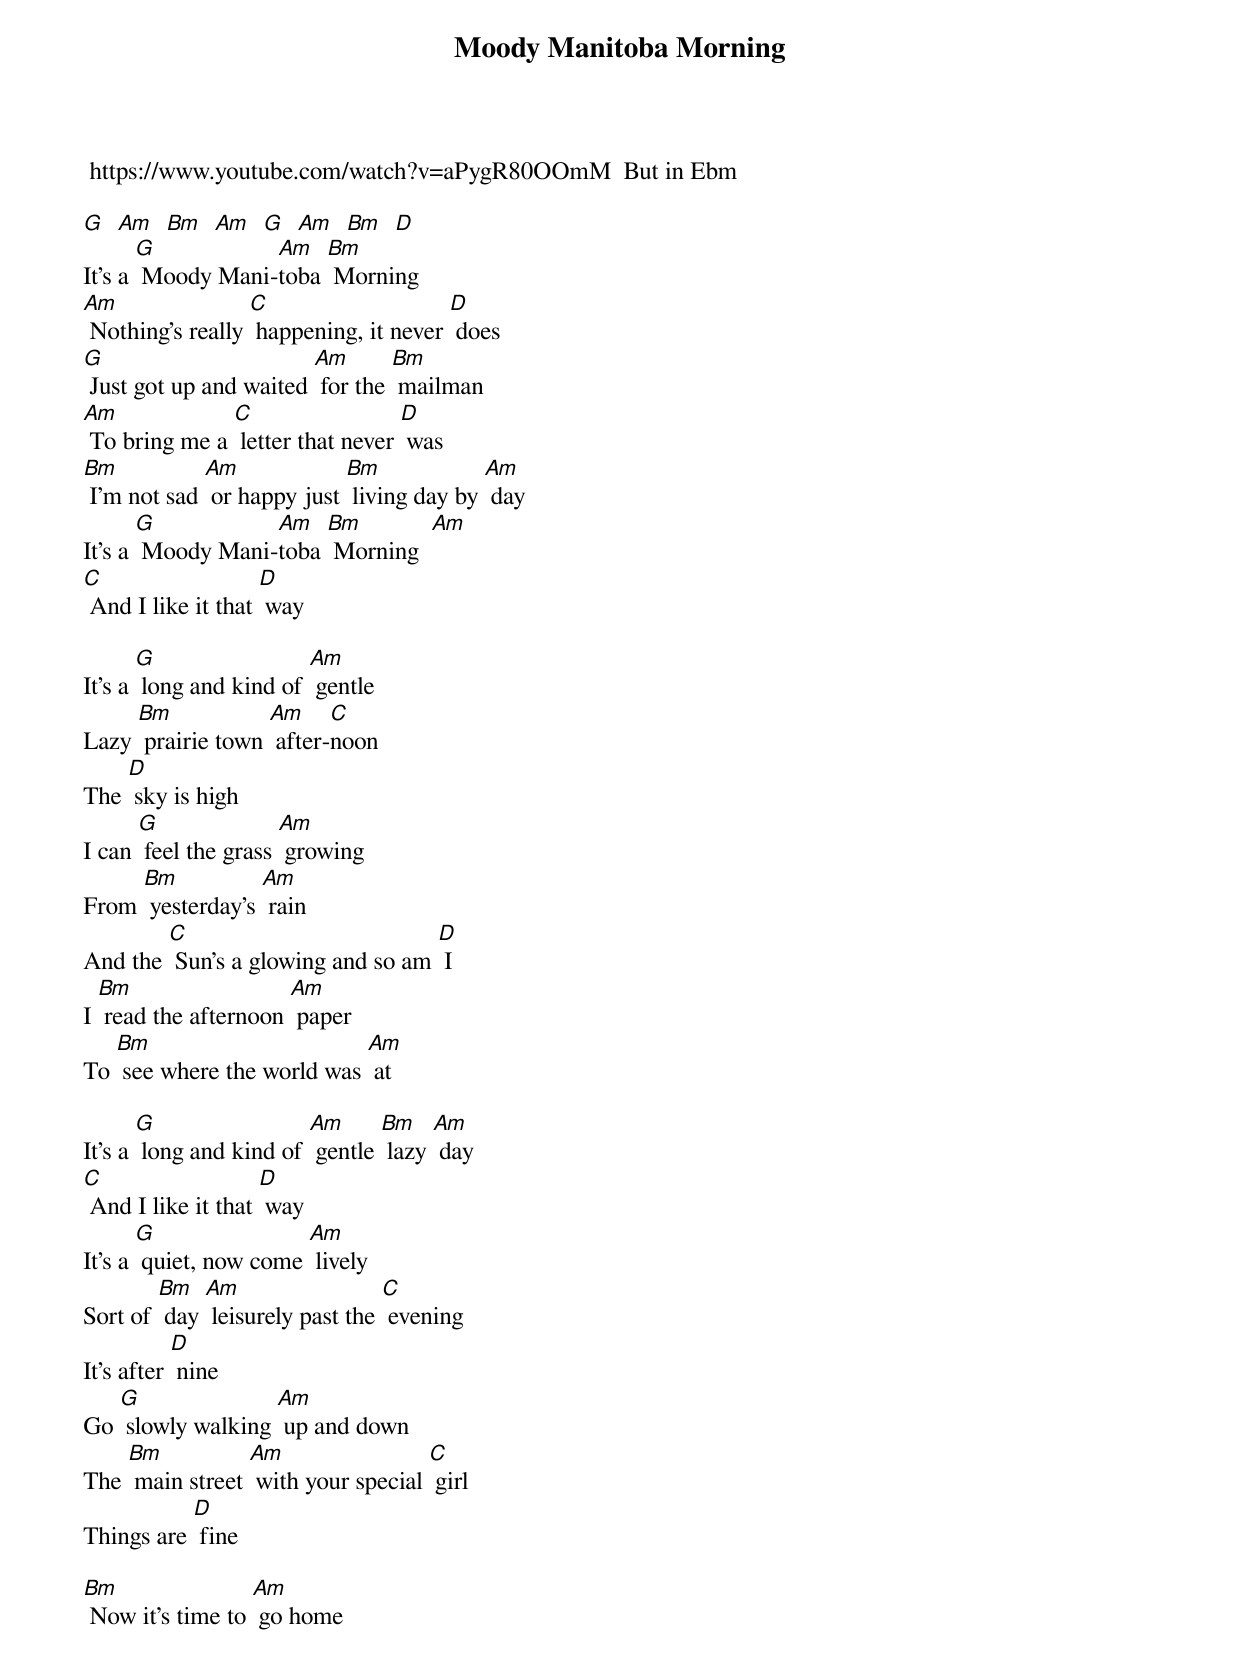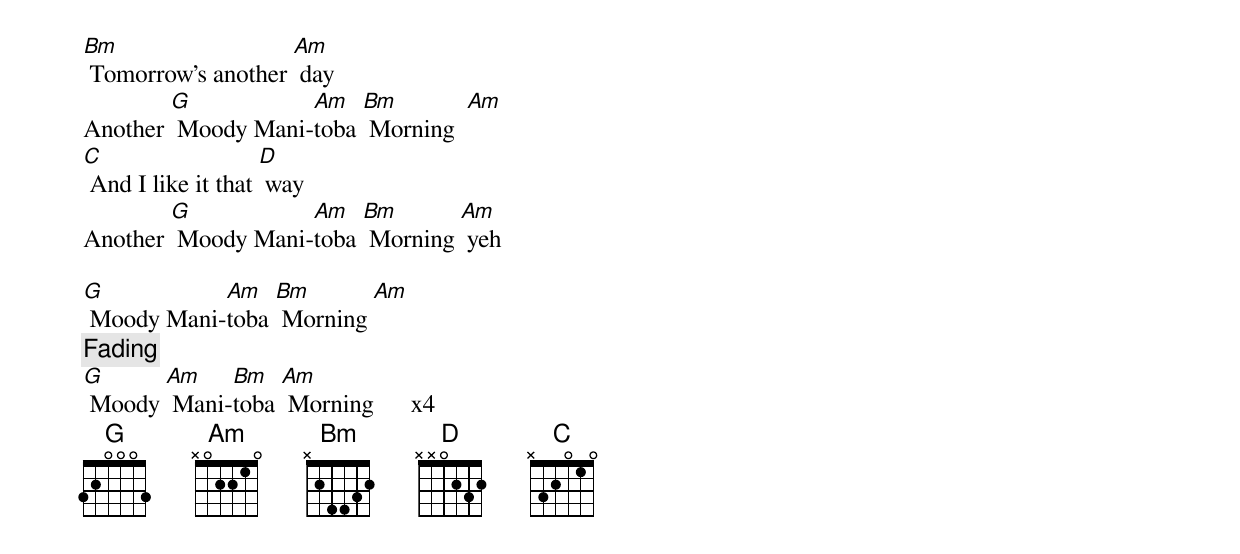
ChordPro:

{t:Moody Manitoba Morning}
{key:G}
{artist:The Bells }
 https://www.youtube.com/watch?v=aPygR80OOmM  But in Ebm
{c: }

[G]  [Am]  [Bm]  [Am]  [G]  [Am]  [Bm]  [D]
It's a [G] Moody Mani-[Am]toba [Bm] Morning
[Am] Nothing's really [C] happening, it never [D] does
[G] Just got up and waited [Am] for the [Bm] mailman
[Am] To bring me a [C] letter that never [D] was
[Bm] I'm not sad [Am] or happy just [Bm] living day by [Am] day
It's a [G] Moody Mani-[Am]toba [Bm] Morning  [Am]
[C] And I like it that [D] way

It's a [G] long and kind of [Am] gentle
Lazy [Bm] prairie town [Am] after-[C]noon
The [D] sky is high
I can [G] feel the grass [Am] growing
From [Bm] yesterday's [Am] rain
And the [C] Sun's a glowing and so am [D] I
I [Bm] read the afternoon [Am] paper
To [Bm] see where the world was [Am] at

It's a [G] long and kind of [Am] gentle [Bm] lazy [Am] day
[C] And I like it that [D] way
It's a [G] quiet, now come [Am] lively
Sort of [Bm] day [Am] leisurely past the [C] evening
It's after [D] nine
Go [G] slowly walking [Am] up and down
The [Bm] main street [Am] with your special [C] girl
Things are [D] fine

[Bm] Now it's time to [Am] go home
[Bm] Tomorrow's another [Am] day
Another [G] Moody Mani-[Am]toba [Bm] Morning  [Am]
[C] And I like it that [D] way
Another [G] Moody Mani-[Am]toba [Bm] Morning [Am] yeh

[G] Moody Mani-[Am]toba [Bm] Morning [Am]
{c: Fading}
[G] Moody [Am] Mani-[Bm]toba [Am] Morning      x4
